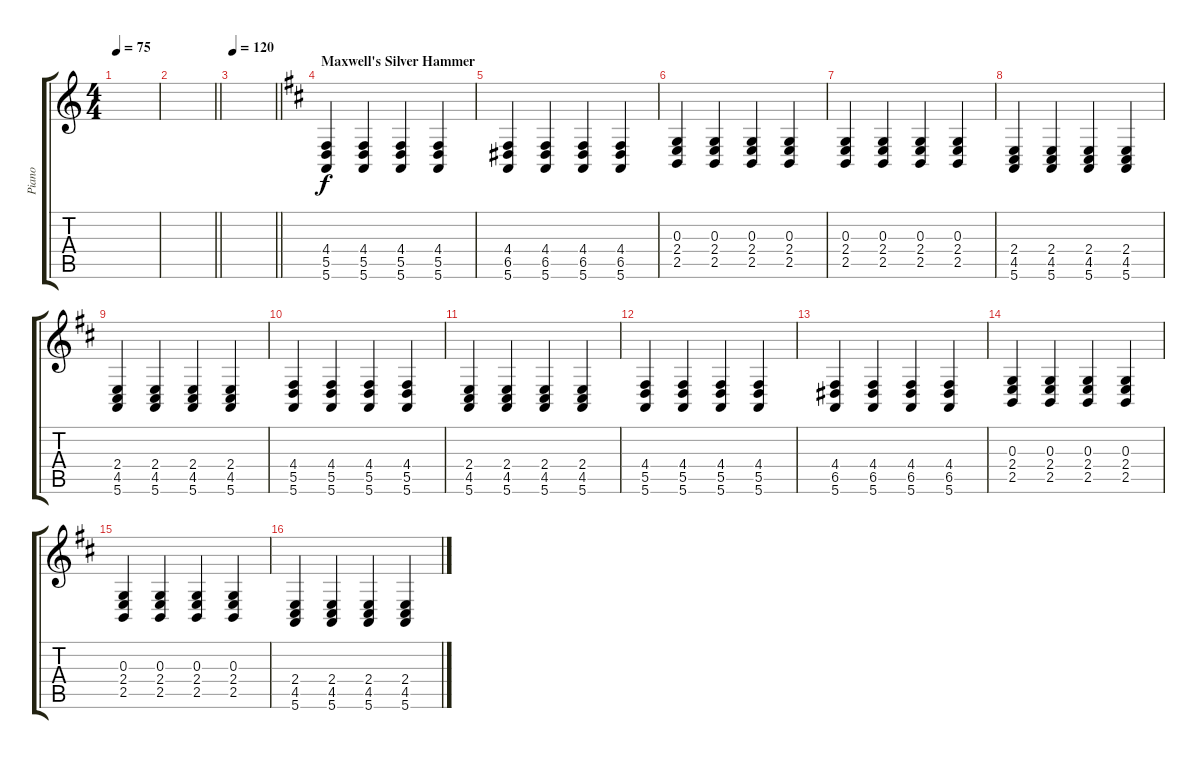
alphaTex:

\track ("Piano" "Piano") {instrument brightacousticpiano}
\staff {score tabs}
\tuning (E4 B3 G3 D3 A2 E2) {hide}
\ts (4 4)
\tempo 75
\clef g2
\ks c
|
\barLineRight lightlight
|
\tempo 120
\barLineRight lightlight
|
\section ("" "Maxwell's Silver Hammer")
\ks d
(4.4 5.5 5.6).4{dy f} (4.4 5.5 5.6).4 (4.4 5.5 5.6).4 (4.4 5.5 5.6).4 |
(4.4 6.5 5.6).4 (4.4 6.5 5.6).4 (4.4 6.5 5.6).4 (4.4 6.5 5.6).4 |
(0.3 2.4 2.5).4 (0.3 2.4 2.5).4 (0.3 2.4 2.5).4 (0.3 2.4 2.5).4 |
(0.3 2.4 2.5).4 (0.3 2.4 2.5).4 (0.3 2.4 2.5).4 (0.3 2.4 2.5).4 |
(2.4 4.5 5.6).4 (2.4 4.5 5.6).4 (2.4 4.5 5.6).4 (2.4 4.5 5.6).4 |
(2.4 4.5 5.6).4 (2.4 4.5 5.6).4 (2.4 4.5 5.6).4 (2.4 4.5 5.6).4 |
(4.4 5.5 5.6).4 (4.4 5.5 5.6).4 (4.4 5.5 5.6).4 (4.4 5.5 5.6).4 |
(2.4 4.5 5.6).4 (2.4 4.5 5.6).4 (2.4 4.5 5.6).4 (2.4 4.5 5.6).4 |
(4.4 5.5 5.6).4 (4.4 5.5 5.6).4 (4.4 5.5 5.6).4 (4.4 5.5 5.6).4 |
(4.4 6.5 5.6).4 (4.4 6.5 5.6).4 (4.4 6.5 5.6).4 (4.4 6.5 5.6).4 |
(0.3 2.4 2.5).4 (0.3 2.4 2.5).4 (0.3 2.4 2.5).4 (0.3 2.4 2.5).4 |
(0.3 2.4 2.5).4 (0.3 2.4 2.5).4 (0.3 2.4 2.5).4 (0.3 2.4 2.5).4 |
(2.4 4.5 5.6).4 (2.4 4.5 5.6).4 (2.4 4.5 5.6).4 (2.4 4.5 5.6).4
